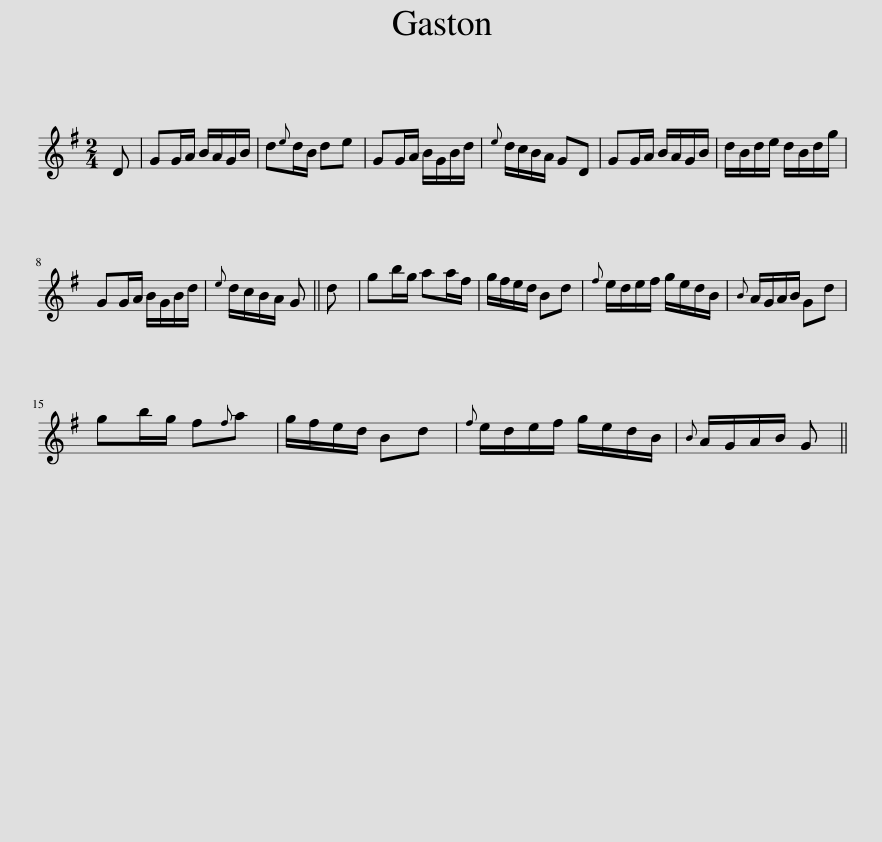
X:1
L:1/8
M:2/4
I:linebreak $
K:G
V:1 treble
V:1
 D | GG/A/ B/A/G/B/ | d{e}d/B/ de | GG/A/ B/G/B/d/ |{e} d/c/B/A/ GD | %5
 GG/A/ B/A/G/B/ | d/B/d/e/ d/B/d/g/ |$ GG/A/ B/G/B/d/ |{e} d/c/B/A/ G || d | %10
 gb/g/ aa/f/ | g/f/e/d/ Bd |{f} e/d/e/f/ g/e/d/B/ |{B} A/G/A/B/ Gd |$ gb/g/ f{f}a | %15
 g/f/e/d/ Bd |{f} e/d/e/f/ g/e/d/B/ |{B} A/G/A/B/ G || %18
